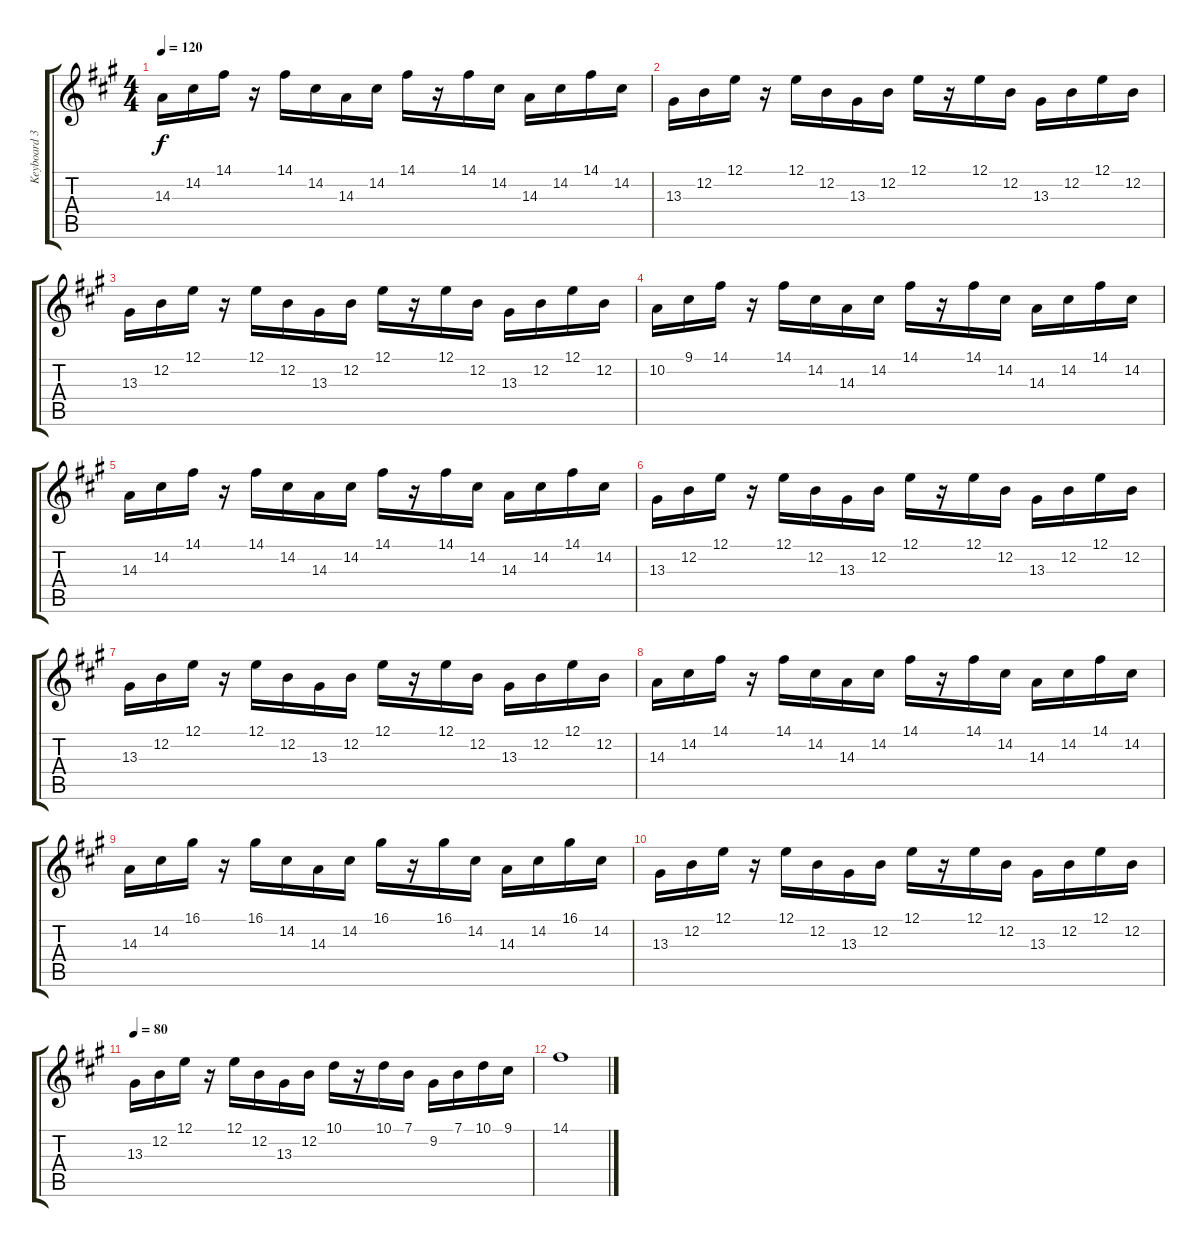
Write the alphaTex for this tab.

\track ("Keyboard 3 - John F" "Keyboard 3") {instrument electricpiano1}
\staff {score tabs}
\tuning (E4 B3 G3 D3 A2 E2) {hide}
\ts (4 4)
\tempo 120
\clef g2
\ks f#minor
14.3.16{dy f} 14.2.16 14.1.16 r.16 14.1.16 14.2.16 14.3.16 14.2.16 14.1.16 r.16 14.1.16 14.2.16 14.3.16 14.2.16 14.1.16 14.2.16 |
13.3.16 12.2.16 12.1.16 r.16 12.1.16 12.2.16 13.3.16 12.2.16 12.1.16 r.16 12.1.16 12.2.16 13.3.16 12.2.16 12.1.16 12.2.16 |
13.3.16 12.2.16 12.1.16 r.16 12.1.16 12.2.16 13.3.16 12.2.16 12.1.16 r.16 12.1.16 12.2.16 13.3.16 12.2.16 12.1.16 12.2.16 |
10.2.16 9.1.16 14.1.16 r.16 14.1.16 14.2.16 14.3.16 14.2.16 14.1.16 r.16 14.1.16 14.2.16 14.3.16 14.2.16 14.1.16 14.2.16 |
14.3.16 14.2.16 14.1.16 r.16 14.1.16 14.2.16 14.3.16 14.2.16 14.1.16 r.16 14.1.16 14.2.16 14.3.16 14.2.16 14.1.16 14.2.16 |
13.3.16 12.2.16 12.1.16 r.16 12.1.16 12.2.16 13.3.16 12.2.16 12.1.16 r.16 12.1.16 12.2.16 13.3.16 12.2.16 12.1.16 12.2.16 |
13.3.16 12.2.16 12.1.16 r.16 12.1.16 12.2.16 13.3.16 12.2.16 12.1.16 r.16 12.1.16 12.2.16 13.3.16 12.2.16 12.1.16 12.2.16 |
14.3.16 14.2.16 14.1.16 r.16 14.1.16 14.2.16 14.3.16 14.2.16 14.1.16 r.16 14.1.16 14.2.16 14.3.16 14.2.16 14.1.16 14.2.16 |
14.3.16 14.2.16 16.1.16 r.16 16.1.16 14.2.16 14.3.16 14.2.16 16.1.16 r.16 16.1.16 14.2.16 14.3.16 14.2.16 16.1.16 14.2.16 |
13.3.16 12.2.16 12.1.16 r.16 12.1.16 12.2.16 13.3.16 12.2.16 12.1.16 r.16 12.1.16 12.2.16 13.3.16 12.2.16 12.1.16 12.2.16 |
\tempo 80
13.3.16 12.2.16 12.1.16 r.16 12.1.16 12.2.16 13.3.16 12.2.16 10.1.16 r.16 10.1.16 7.1.16 9.2.16 7.1.16 10.1.16 9.1.16 |
14.1.1
